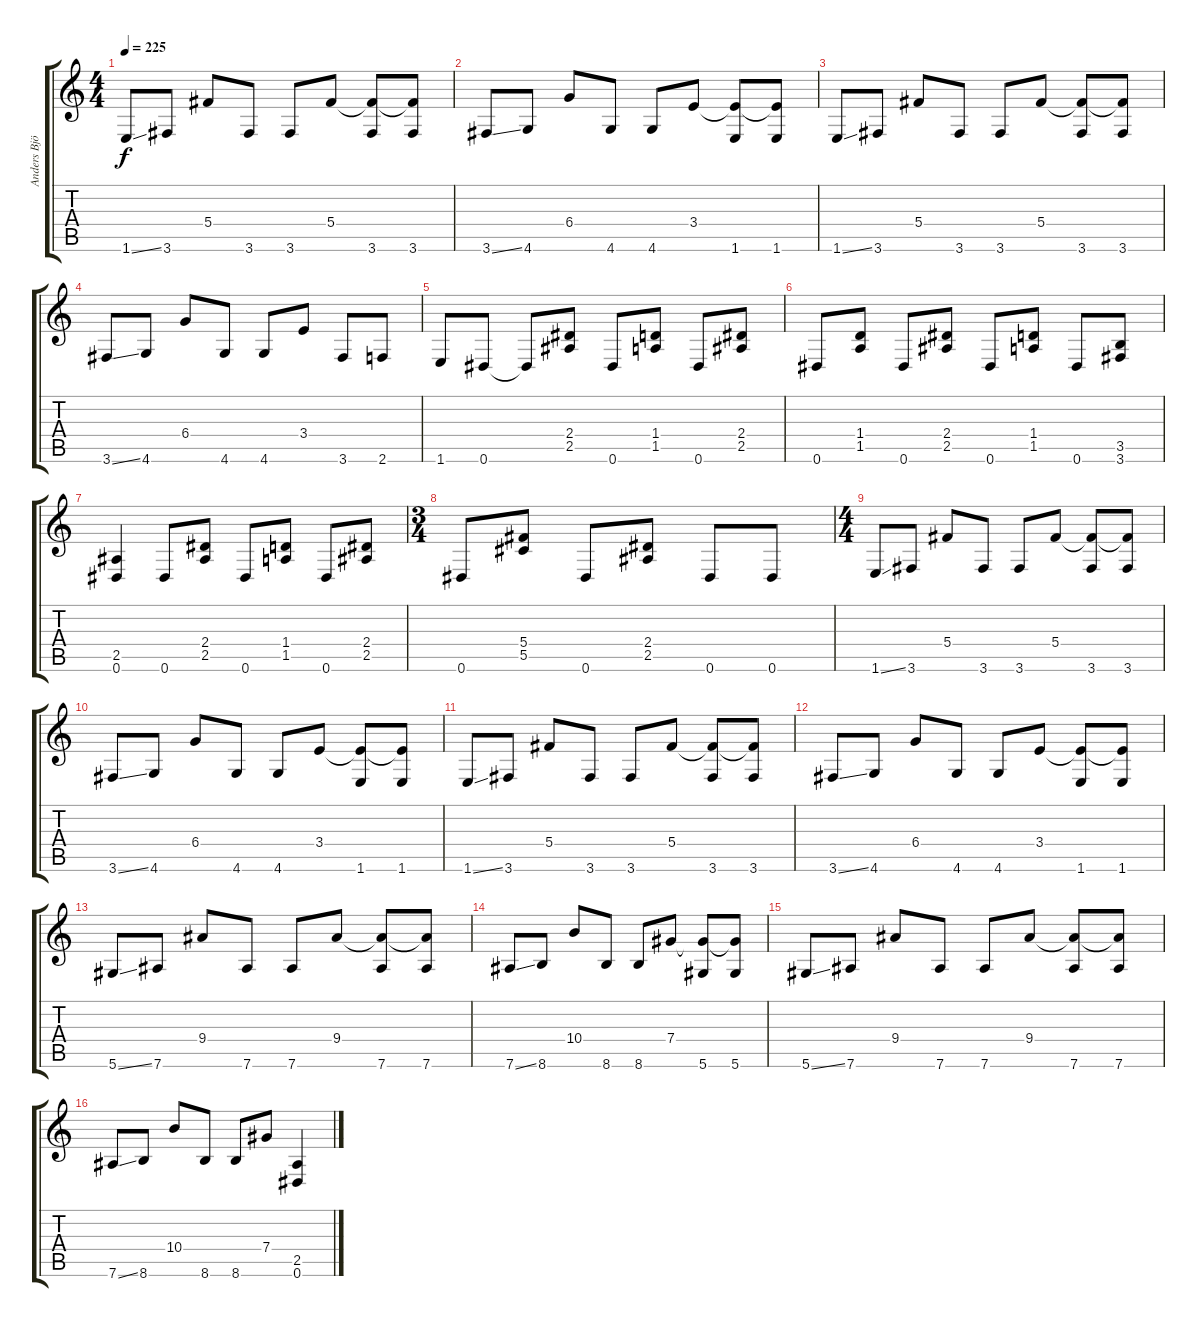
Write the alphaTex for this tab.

\track ("Anders Björler" "Anders Bjö") {instrument distortionguitar}
\staff {score tabs}
\tuning (Eb4 Bb3 Gb3 Db3 Ab2 Eb2) {hide}
\ts (4 4)
\tempo 225
\clef g2
\ks c
1.6{ss}.8{dy f} 3.6.8 5.4.8 3.6.8 3.6.8 5.4.8 (5.4{t} 3.6).8 (5.4{t} 3.6).8 |
3.6{ss}.8 4.6.8 6.4.8 4.6.8 4.6.8 3.4.8 (3.4{t} 1.6).8 (3.4{t} 1.6).8 |
1.6{ss}.8 3.6.8 5.4.8 3.6.8 3.6.8 5.4.8 (5.4{t} 3.6).8 (5.4{t} 3.6).8 |
3.6{ss}.8 4.6.8 6.4.8 4.6.8 4.6.8 3.4.8 3.6.8 2.6.8 |
1.6.8 0.6.8 0.6{t}.8 (2.4 2.5).8 0.6.8 (1.4 1.5).8 0.6.8 (2.4 2.5).8 |
0.6.8 (1.4 1.5).8 0.6.8 (2.4 2.5).8 0.6.8 (1.4 1.5).8 0.6.8 (3.5 3.6).8 |
(2.5 0.6).4 0.6.8 (2.4 2.5).8 0.6.8 (1.4 1.5).8 0.6.8 (2.4 2.5).8 |
\ts (3 4)
0.6.8 (5.4 5.5).8 0.6.8 (2.4 2.5).8 0.6.8 0.6.8 |
\ts (4 4)
1.6{ss}.8 3.6.8 5.4.8 3.6.8 3.6.8 5.4.8 (5.4{t} 3.6).8 (5.4{t} 3.6).8 |
3.6{ss}.8 4.6.8 6.4.8 4.6.8 4.6.8 3.4.8 (3.4{t} 1.6).8 (3.4{t} 1.6).8 |
1.6{ss}.8 3.6.8 5.4.8 3.6.8 3.6.8 5.4.8 (5.4{t} 3.6).8 (5.4{t} 3.6).8 |
3.6{ss}.8 4.6.8 6.4.8 4.6.8 4.6.8 3.4.8 (3.4{t} 1.6).8 (3.4{t} 1.6).8 |
5.6{ss}.8 7.6.8 9.4.8 7.6.8 7.6.8 9.4.8 (9.4{t} 7.6).8 (9.4{t} 7.6).8 |
7.6{ss}.8 8.6.8 10.4.8 8.6.8 8.6.8 7.4.8 (7.4{t} 5.6).8 (7.4{t} 5.6).8 |
5.6{ss}.8 7.6.8 9.4.8 7.6.8 7.6.8 9.4.8 (9.4{t} 7.6).8 (9.4{t} 7.6).8 |
7.6{ss}.8 8.6.8 10.4.8 8.6.8 8.6.8 7.4.8 (2.5 0.6).4
